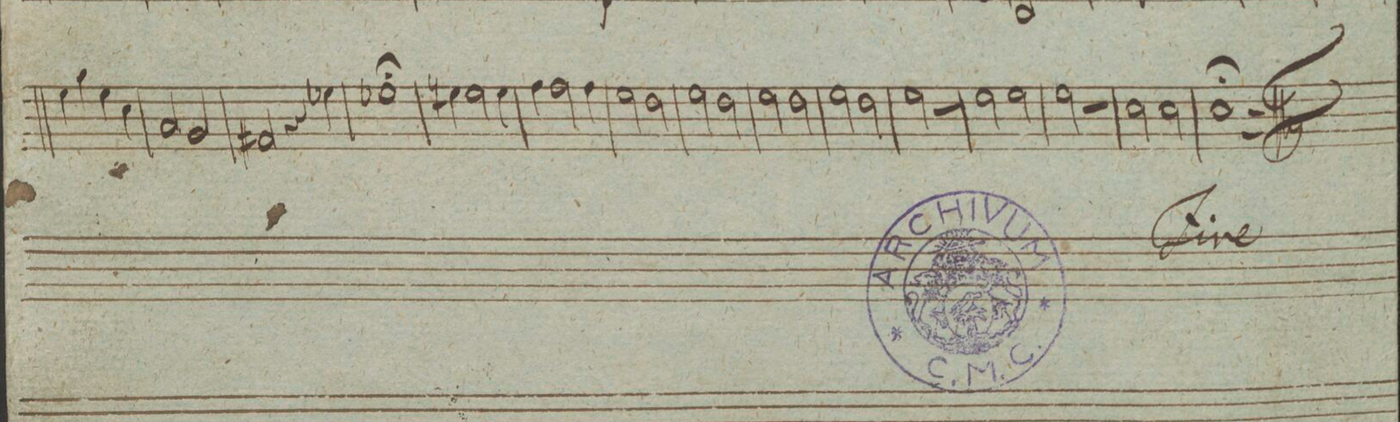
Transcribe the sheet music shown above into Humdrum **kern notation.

**kern	**dynam
*I"Oboie 1mo	*
*clefG2	*
*k[]	*
*met(c|)	*
*M2/2	*
4ee\	.
4gg\	.
4ee\	.
4cc\	.
=81	=81
2a/	.
2g/	.
=82	=82
2f#X/	.
4r	.
4ee-X\	.
=83	=83
1ee-X\;	.
=84	=84
4een\	.
2ee\	.
4ee\	.
=85	=85
4ff\	.
2ff\	.
4ff\	.
=86	=86
2ee\	.
2dd\	.
=87	=87
2ee\	.
2dd\	.
=88	=88
2ee\	.
2dd\	.
=89	=89
2ee\	.
2dd\	.
=90	=90
2ee\	.
2r	.
=91	=91
2ee\	.
2ee\	.
=92	=92
2ee\	.
2r	.
=93	=93
2cc\	.
2cc\	.
=94	=94
1cc\;	.
==	==
*-	*-
